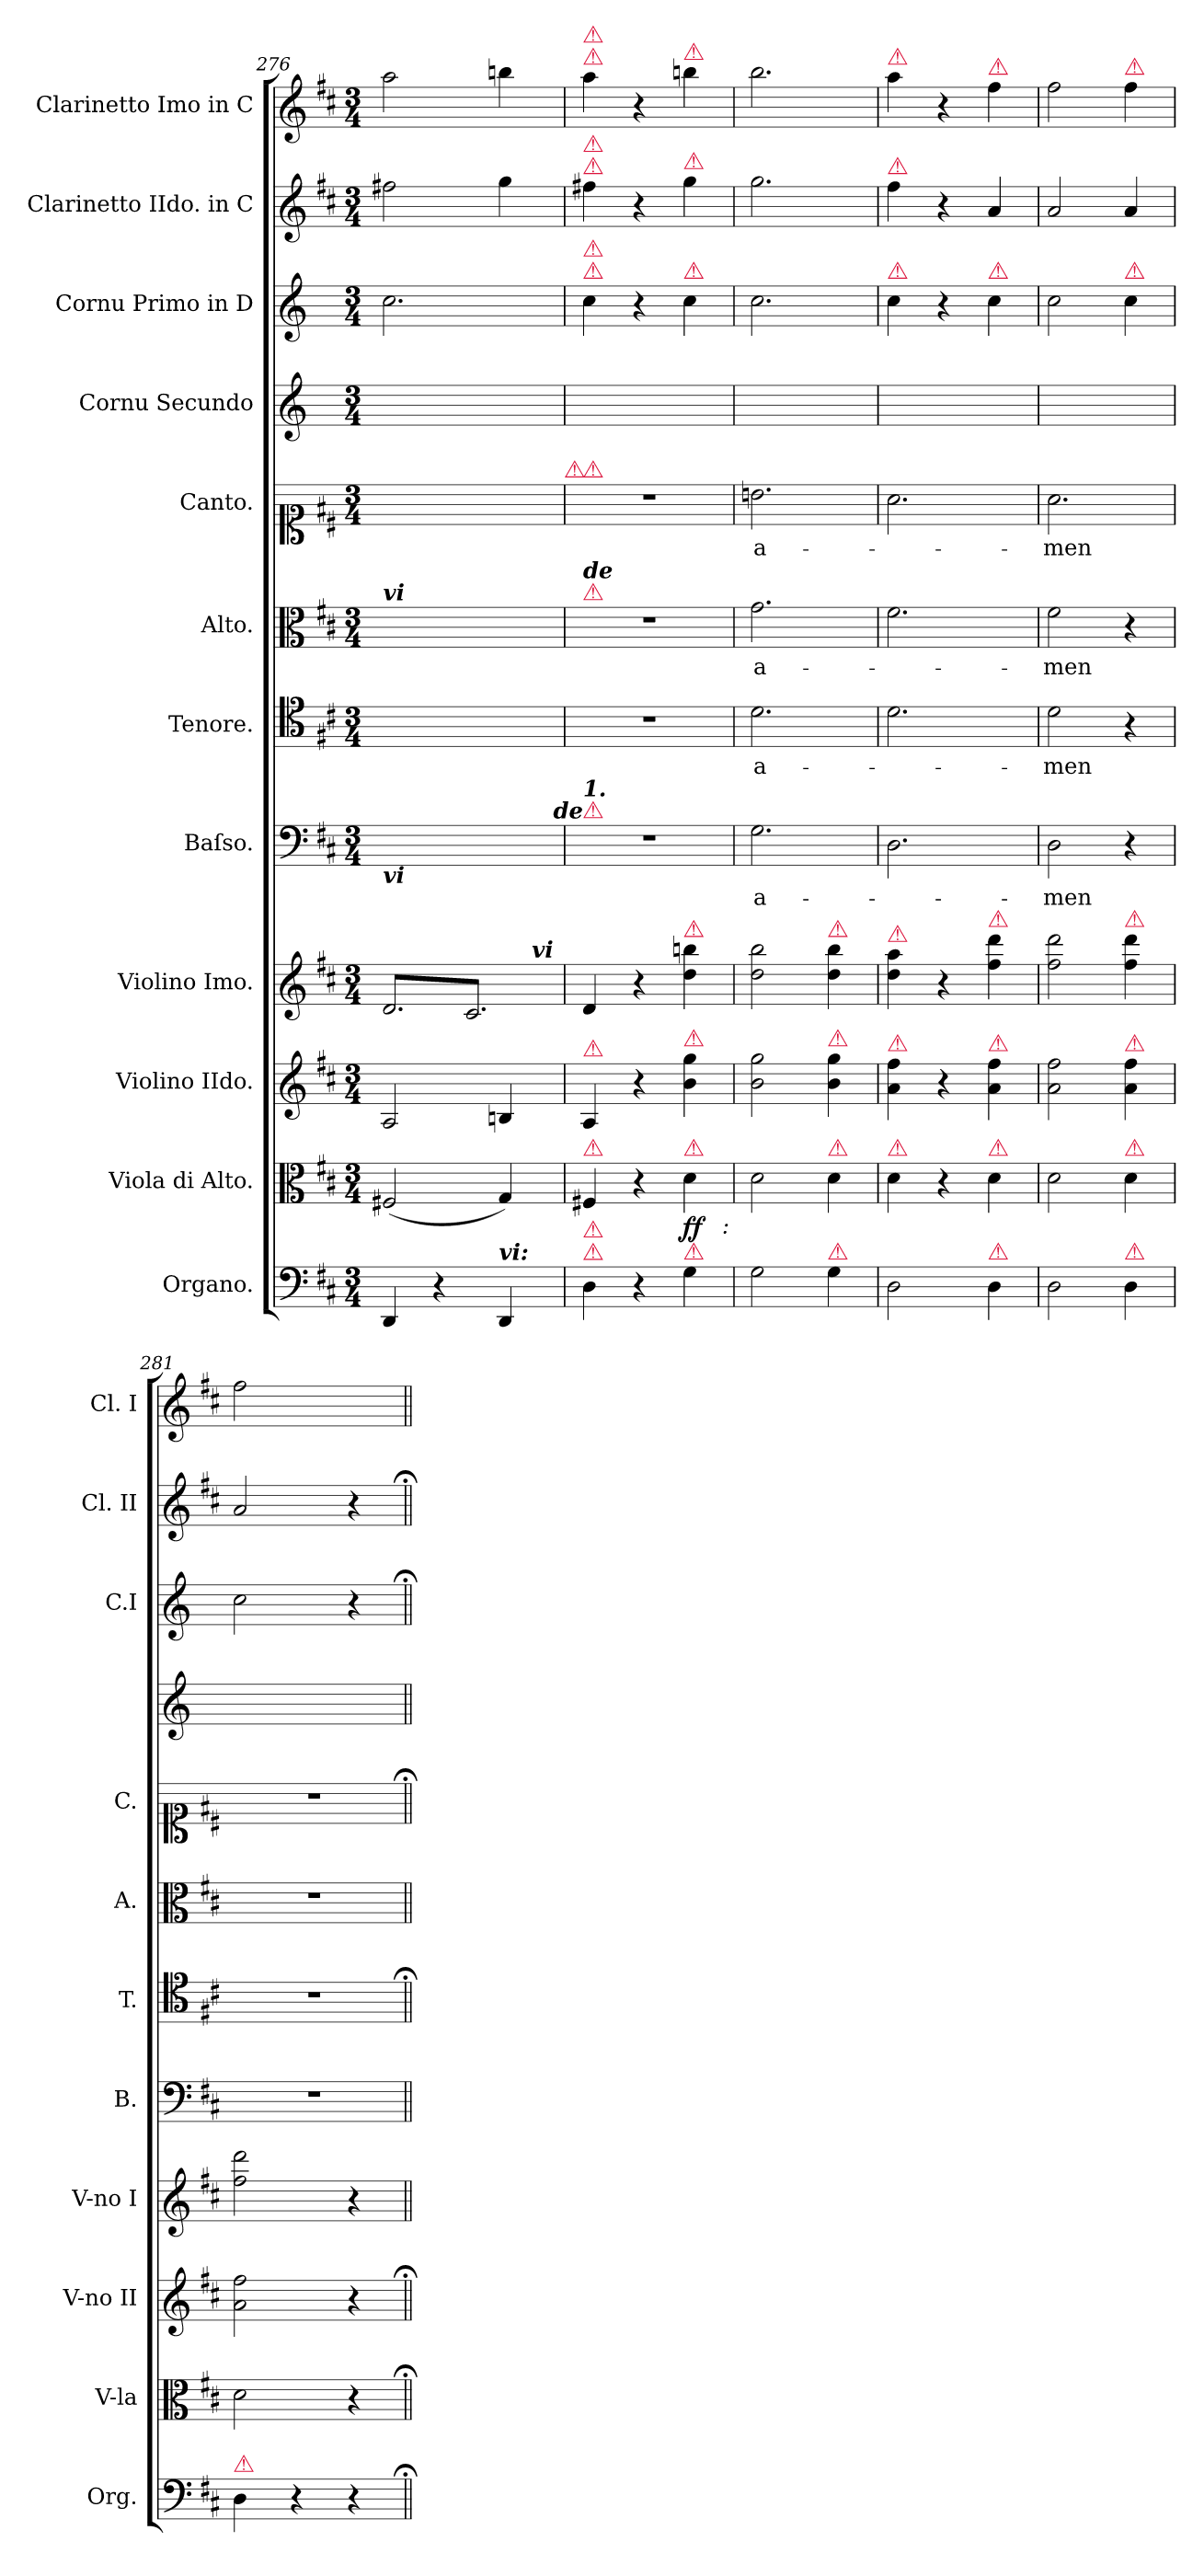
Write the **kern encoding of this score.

**kern	**kern	**dynam	**kern	**kern	**kern	**text	**kern	**text	**kern	**text	**kern	**text	**kern	**kern	**kern	**kern
*part12	*part11	*part11	*part10	*part9	*part8	*part8	*part7	*part7	*part6	*part6	*part5	*part5	*part4	*part3	*part2	*part1
*staff12	*staff11	*staff11	*staff10	*staff9	*staff8	*staff8	*staff7	*staff7	*staff6	*staff6	*staff5	*staff5	*staff4	*staff3	*staff2	*staff1
*I"Organo.	*I"Viola di Alto.	*	*I"Violino IIdo.	*I"Violino Imo.	*I"Baſso.	*	*I"Tenore.	*	*I"Alto.	*	*I"Canto.	*	*I"Cornu Secundo	*I"Cornu Primo in D	*I"Clarinetto IIdo. in C	*I"Clarinetto Imo in C
*I'Org.	*I'V-la	*	*I'V-no II	*I'V-no I	*I'B.	*	*I'T.	*	*I'A.	*	*I'C.	*	*	*I'C.I	*I'Cl. II	*I'Cl. I
*clefF4	*clefC3	*	*clefG2	*clefG2	*clefF4	*	*clefC4	*	*clefC3	*	*clefC1	*	*clefG2	*clefG2	*clefG2	*clefG2
*	*	*	*	*	*	*	*	*	*	*	*	*	*ITrd6c10	*ITrd6c10	*	*
*k[f#c#]	*k[f#c#]	*	*k[f#c#]	*k[f#c#]	*k[f#c#]	*	*k[f#c#]	*	*k[f#c#]	*	*k[f#c#]	*	*k[f#c#]	*k[f#c#]	*k[f#c#]	*k[f#c#]
*M3/4	*M3/4	*	*M3/4	*M3/4	*M3/4	*	*M3/4	*	*M3/4	*	*M3/4	*	*M3/4	*M3/4	*M3/4	*M3/4
=276	=276	=276	=276	=276	=276	=276	=276	=276	=276	=276	=276	=276	=276	=276	=276	=276
!	!	!	!	!	!	!	!	!	!LO:TX:a:Bi:t=vi	!	!	!	!	!	!	!
!	!	!	!	!	!LO:TX:b:Bi:t=vi	!	!	!	!	!	!	!	!	!	!	!
*	*	*	*	*^	*	*	*	*	*	*	*	*	*	*	*	*
*	*	*	*	*tremolo	*	*	*	*	*	*	*	*	*	*	*	*	*
4DD/	(<2F#X/	.	2A/	8d/L	2ryy	2.ryy	.	2.ryy	.	2.ryy	.	2.ryy	.	2.ryy	2.d\	2ff#X\	2aa\
.	.	.	.	8c#/	.	.	.	.	.	.	.	.	.	.	.	.	.
4r	.	.	.	8d/	.	.	.	.	.	.	.	.	.	.	.	.	.
.	.	.	.	8c#/	.	.	.	.	.	.	.	.	.	.	.	.	.
!LO:TX:a:Bi:t=vi&colon;	!	!	!	!	!	!	!	!	!	!	!	!	!	!	!	!	!
4DD/	4G/)	.	4Bn/	8d/	8ryy	.	.	.	.	.	.	.	.	.	.	4gg\	4bbn\
!	!	!	!	!	!LO:TX:a:Bi:t=vi	!	!	!	!	!	!	!	!	!	!	!	!
.	.	.	.	8c#/J	8ryy	.	.	.	.	.	.	.	.	.	.	.	.
*	*	*	*	*Xtremolo	*	*	*	*	*	*	*	*	*	*	*	*	*
!	!	!	!	!	!	!	!	!	!	!	!	!LO:TX:a:color=crimson:t=⚠	!	!	!	!	!
=277	=277	=277	=277	=277	=277	=277	=277	=277	=277	=277	=277	=277	=277	=277	=277	=277	=277
!	!	!	!	!	!	!	!	!	!	!	!	!	!	!	!	!	!LO:TX:a:color=crimson:t=⚠
!	!	!	!	!	!	!	!	!	!	!	!	!	!	!	!	!	!LO:TX:a:color=crimson:t=⚠
!	!	!	!	!	!	!	!	!	!	!	!	!	!	!	!	!LO:TX:a:color=crimson:t=⚠	!
!	!	!	!	!	!	!	!	!	!	!	!	!	!	!	!	!LO:TX:a:color=crimson:t=⚠	!
!	!	!	!	!	!	!	!	!	!	!	!	!	!	!	!LO:TX:a:color=crimson:t=⚠	!	!
!	!	!	!	!	!	!	!	!	!	!	!	!	!	!	!LO:TX:a:color=crimson:t=⚠	!	!
!	!	!	!	!	!	!	!	!	!	!	!	!LO:TX:a:color=crimson:t=⚠	!	!	!	!	!
!	!	!	!	!	!	!	!	!	!	!LO:TX:a:color=crimson:t=⚠	!	!	!	!	!	!	!
!	!	!	!	!	!	!	!	!	!	!LO:TX:a:Bi:t=de	!	!	!	!	!	!	!
!	!	!	!	!	!	!LO:TX:a:color=crimson:t=⚠	!	!	!	!	!	!	!	!	!	!	!
!	!	!	!	!	!	!LO:TX:a:Bi:t=1.	!	!	!	!	!	!	!	!	!	!	!
!	!	!	!	!	!	!LO:TX:a:Bi:rj:t=de	!	!	!	!	!	!	!	!	!	!	!
!	!	!	!	!LO:TX:a:color=crimson:t=⚠	!	!	!	!	!	!	!	!	!	!	!	!	!
!	!	!	!	!LO:TX:a:Bi:t=de	!	!	!	!	!	!	!	!	!	!	!	!	!
!	!	!	!LO:TX:a:color=crimson:t=⚠	!	!	!	!	!	!	!	!	!	!	!	!	!	!
!	!LO:TX:a:color=crimson:t=⚠	!	!	!	!	!	!	!	!	!	!	!	!	!	!	!	!
!LO:TX:a:Bi:color=crimson:t=⚠	!	!	!	!	!	!	!	!	!	!	!	!	!	!	!	!	!
!LO:TX:a:color=crimson:t=⚠	!	!	!	!	!	!	!	!	!	!	!	!	!	!	!	!	!
*	*	*	*	*v	*v	*	*	*	*	*	*	*	*	*	*	*	*
4D\	4F#X/	.	4A/	4d/	2.r	.	2.r	.	2.r	.	2.r	.	2.ryy	4d\	4ff#X\	4aa\
.	.	.	.	.	.	.	.	.	.	.	.	.	.	.	.	.
4r	4r	.	4r	4r	.	.	.	.	.	.	.	.	.	4r	4r	4r
!	!	!	!	!	!	!	!	!	!	!	!	!	!	!	!	!LO:TX:a:color=crimson:t=⚠
!	!	!	!	!	!	!	!	!	!	!	!	!	!	!	!LO:TX:a:color=crimson:t=⚠	!
!	!	!	!	!	!	!	!	!	!	!	!	!	!	!LO:TX:a:color=crimson:t=⚠	!	!
!	!	!	!	!LO:TX:a:color=crimson:t=⚠	!	!	!	!	!	!	!	!	!	!	!	!
!	!	!	!LO:TX:a:color=crimson:t=⚠	!	!	!	!	!	!	!	!	!	!	!	!	!
!	!LO:TX:a:color=crimson:t=⚠	!	!	!	!	!	!	!	!	!	!	!	!	!	!	!
!LO:TX:a:color=crimson:t=⚠	!	!	!	!	!	!	!	!	!	!	!	!	!	!	!	!
!	!	!LO:DY:b:t=%s &colon;	!	!	!	!	!	!	!	!	!	!	!	!	!	!
4G\	4d\	ff	4b\ 4gg\	4dd\ 4bbn\	.	.	.	.	.	.	.	.	.	4d\	4gg\	4bbn\
=278	=278	=278	=278	=278	=278	=278	=278	=278	=278	=278	=278	=278	=278	=278	=278	=278
2G\	2d\	.	2b\ 2gg\	2dd\ 2bb\	2.G\	a-	2.d\	a-	2.g\	a-	2.bn\	a-	2.ryy	2.d\	2.gg\	2.bb\
!	!	!	!	!LO:TX:a:color=crimson:t=⚠	!	!	!	!	!	!	!	!	!	!	!	!
!	!	!	!LO:TX:a:color=crimson:t=⚠	!	!	!	!	!	!	!	!	!	!	!	!	!
!	!LO:TX:a:color=crimson:t=⚠	!	!	!	!	!	!	!	!	!	!	!	!	!	!	!
!LO:TX:a:color=crimson:t=⚠	!	!	!	!	!	!	!	!	!	!	!	!	!	!	!	!
4G\	4d\	.	4b\ 4gg\	4dd\ 4bb\	.	.	.	.	.	.	.	.	.	.	.	.
=279	=279	=279	=279	=279	=279	=279	=279	=279	=279	=279	=279	=279	=279	=279	=279	=279
!	!	!	!	!	!	!	!	!	!	!	!	!	!	!	!	!LO:TX:a:color=crimson:t=⚠
!	!	!	!	!	!	!	!	!	!	!	!	!	!	!	!LO:TX:a:color=crimson:t=⚠	!
!	!	!	!	!	!	!	!	!	!	!	!	!	!	!LO:TX:a:color=crimson:t=⚠	!	!
!	!	!	!	!LO:TX:a:color=crimson:t=⚠	!	!	!	!	!	!	!	!	!	!	!	!
!	!	!	!LO:TX:a:color=crimson:t=⚠	!	!	!	!	!	!	!	!	!	!	!	!	!
!	!LO:TX:a:color=crimson:t=⚠	!	!	!	!	!	!	!	!	!	!	!	!	!	!	!
2D\	4d\	.	4a\ 4ff#\	4dd\ 4aa\	2.D\	.	2.d\	.	2.f#\	.	2.a\	.	2.ryy	4d\	4ff#\	4aa\
.	4r	.	4r	4r	.	.	.	.	.	.	.	.	.	4r	4r	4r
!	!	!	!	!	!	!	!	!	!	!	!	!	!	!	!	!LO:TX:a:color=crimson:t=⚠
!	!	!	!	!	!	!	!	!	!	!	!	!	!	!LO:TX:a:color=crimson:t=⚠	!	!
!	!	!	!	!LO:TX:a:color=crimson:t=⚠	!	!	!	!	!	!	!	!	!	!	!	!
!	!	!	!LO:TX:a:color=crimson:t=⚠	!	!	!	!	!	!	!	!	!	!	!	!	!
!	!LO:TX:a:color=crimson:t=⚠	!	!	!	!	!	!	!	!	!	!	!	!	!	!	!
!LO:TX:a:color=crimson:t=⚠	!	!	!	!	!	!	!	!	!	!	!	!	!	!	!	!
4D\	4d\	.	4a\ 4ff#\	4ff#\ 4ddd\	.	.	.	.	.	.	.	.	.	4d\	4a/	4ff#\
=280	=280	=280	=280	=280	=280	=280	=280	=280	=280	=280	=280	=280	=280	=280	=280	=280
2D\	2d\	.	2a\ 2ff#\	2ff#\ 2ddd\	2D\	-men	2d\	-men	2f#\	-men	2.a\	-men	2.ryy	2d\	2a/	2ff#\
!	!	!	!	!	!	!	!	!	!	!	!	!	!	!	!	!LO:TX:a:color=crimson:t=⚠
!	!	!	!	!	!	!	!	!	!	!	!	!	!	!LO:TX:a:color=crimson:t=⚠	!	!
!	!	!	!	!LO:TX:a:color=crimson:t=⚠	!	!	!	!	!	!	!	!	!	!	!	!
!	!	!	!LO:TX:a:color=crimson:t=⚠	!	!	!	!	!	!	!	!	!	!	!	!	!
!	!LO:TX:a:color=crimson:t=⚠	!	!	!	!	!	!	!	!	!	!	!	!	!	!	!
!LO:TX:a:color=crimson:t=⚠	!	!	!	!	!	!	!	!	!	!	!	!	!	!	!	!
4D\	4d\	.	4a\ 4ff#\	4ff#\ 4ddd\	4r	.	4r	.	4r	.	.	.	.	4d\	4a/	4ff#\
=281	=281	=281	=281	=281	=281	=281	=281	=281	=281	=281	=281	=281	=281	=281	=281	=281
!LO:TX:a:color=crimson:t=⚠	!	!	!	!	!	!	!	!	!	!	!	!	!	!	!	!
4D\	2d\	.	2a\ 2ff#\	2ff#\ 2ddd\	2.r	.	2.r	.	2.r	.	2.r	.	2.ryy	2d\	2a/	2ff#\
4r	.	.	.	.	.	.	.	.	.	.	.	.	.	.	.	.
4r	4r	.	4r	4r	.	.	.	.	.	.	.	.	.	4r	4r	4ryy
=||;	=||;	=||	=||;	=||	=||	=||	=||;	=||	=||	=||	=||;	=||	=||	=||;	=||;	=||
*-	*-	*-	*-	*-	*-	*-	*-	*-	*-	*-	*-	*-	*-	*-	*-	*-
